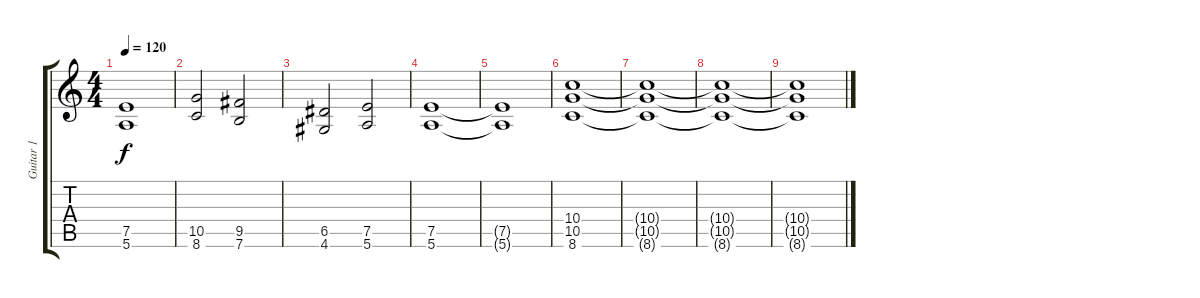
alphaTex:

\track ("Guitar 1" "Guitar 1") {instrument distortionguitar}
\staff {score tabs}
\tuning (E4 B3 G3 D3 A2 E2) {hide}
\ts (4 4)
\tempo 120
\clef g2
\ks c
(7.5{t} 5.6{t}).1{dy f} |
(10.5 8.6).2 (9.5 7.6).2 |
(6.5 4.6).2 (7.5 5.6).2 |
(7.5 5.6).1 |
(7.5{t} 5.6{t}).1 |
(10.4 10.5 8.6).1 |
(10.4{t} 10.5{t} 8.6{t}).1 |
(10.4{t} 10.5{t} 8.6{t}).1 |
(10.4{t} 10.5{t} 8.6{t}).1
